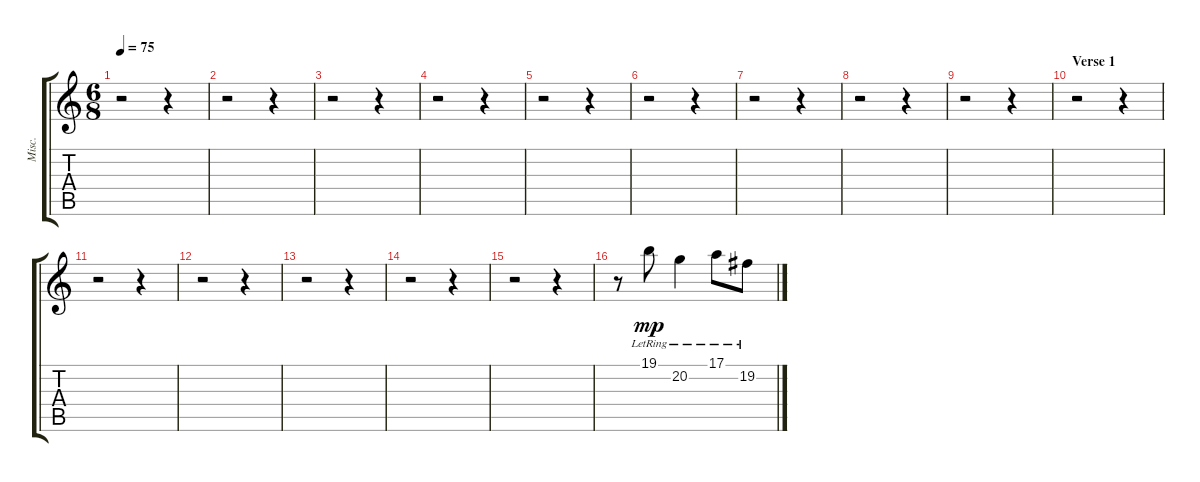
\track ("Misc." "Misc.") {instrument synthstrings1}
\staff {score tabs}
\tuning (E4 B3 G3 D3 A2 E2) {hide}
\ts (6 8)
\tempo 75
\clef g2
\ks c
r.2{dy f} r.4 |
r.2 r.4 |
r.2 r.4 |
r.2 r.4 |
r.2 r.4 |
r.2 r.4 |
r.2 r.4 |
r.2 r.4 |
r.2 r.4 |
\section ("" "Verse 1")
r.2 r.4 |
r.2 r.4 |
r.2 r.4 |
r.2 r.4 |
r.2 r.4 |
r.2 r.4 |
r.8 19.1{lr}.8{dy mp instrument pad1newage} 20.2{lr}.4 17.1{lr}.8{instrument pad1newage} 19.2{lr}.8
